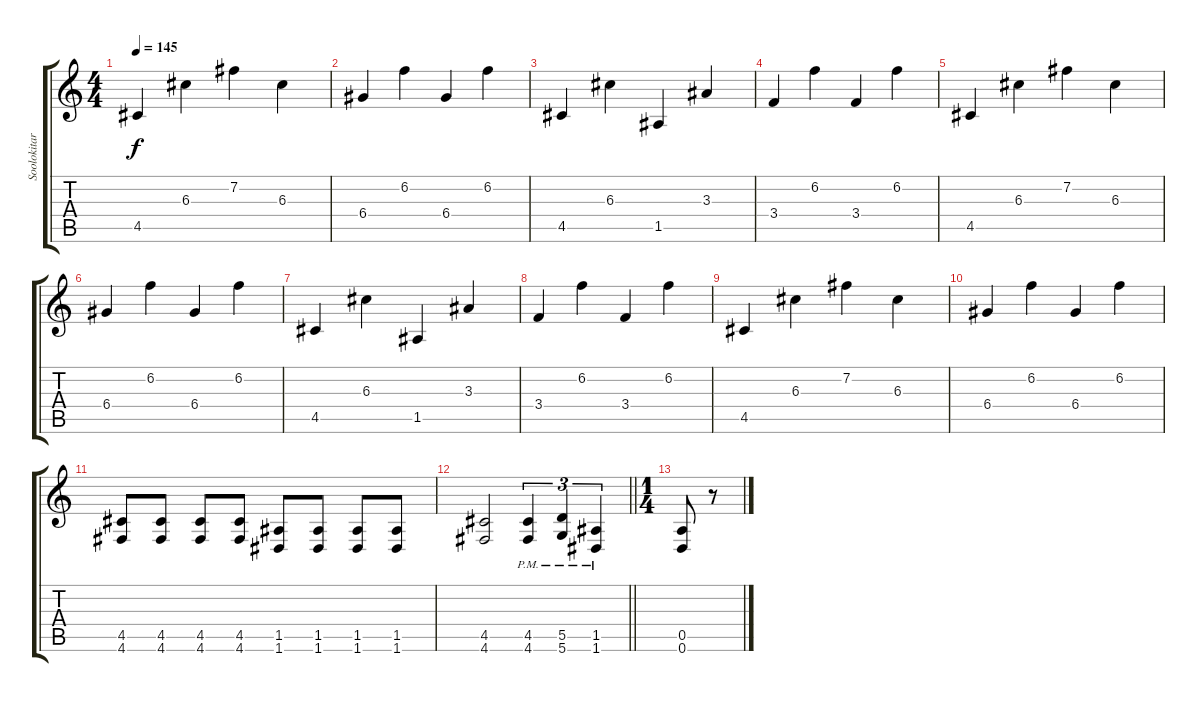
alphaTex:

\track ("Soolokitara" "Soolokitar") {instrument distortionguitar}
\staff {score tabs}
\tuning (E4 B3 G3 D3 A2 D2) {hide}
\ts (4 4)
\tempo 145
\clef g2
\ks c
4.5.4{dy f} 6.3.4 7.2.4 6.3.4 |
6.4.4 6.2.4 6.4.4 6.2.4 |
4.5.4 6.3.4 1.5.4 3.3.4 |
3.4.4 6.2.4 3.4.4 6.2.4 |
4.5.4 6.3.4 7.2.4 6.3.4 |
6.4.4 6.2.4 6.4.4 6.2.4 |
4.5.4 6.3.4 1.5.4 3.3.4 |
3.4.4 6.2.4 3.4.4 6.2.4 |
4.5.4 6.3.4 7.2.4 6.3.4 |
6.4.4 6.2.4 6.4.4 6.2.4 |
(4.5 4.6).8 (4.5 4.6).8 (4.5 4.6).8 (4.5 4.6).8 (1.5 1.6).8 (1.5 1.6).8 (1.5 1.6).8 (1.5 1.6).8 |
\barLineRight lightlight
(4.5 4.6).2 (4.5{pm} 4.6{pm}).4{tu (3 2)} (5.5{pm} 5.6{pm}).4{tu (3 2)} (1.5{pm} 1.6{pm}).4{tu (3 2)} |
\ts (1 4)
(0.5 0.6).8 r.8
